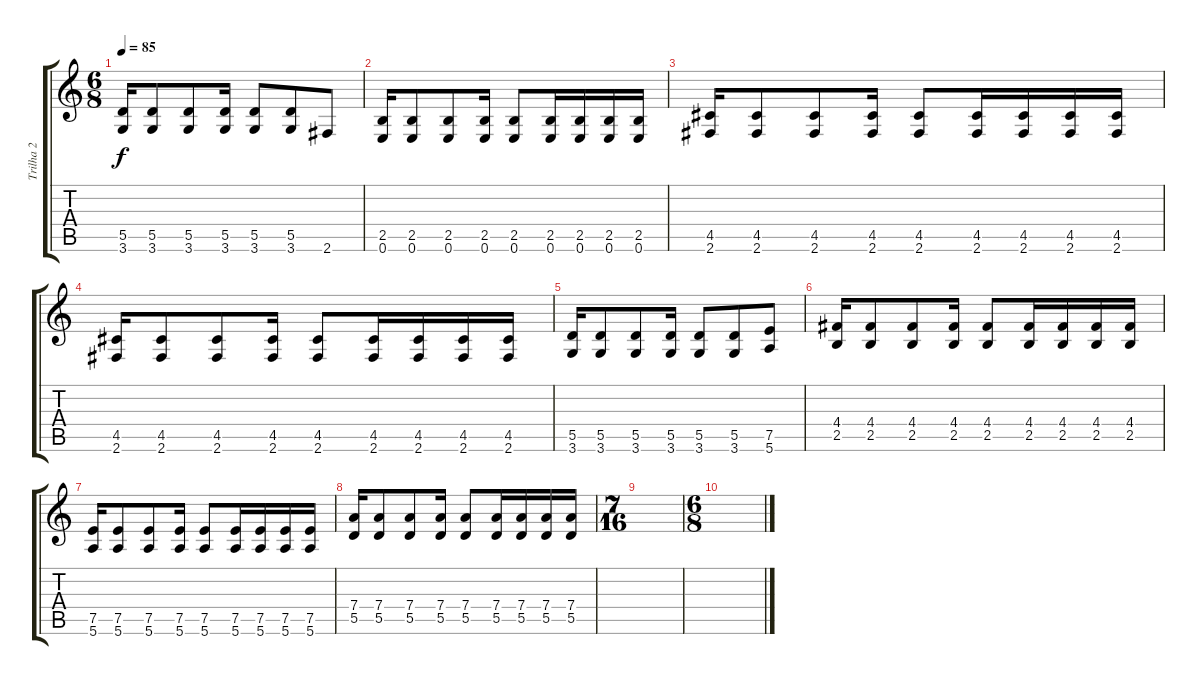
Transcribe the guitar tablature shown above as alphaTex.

\track ("Trilha 2" "Trilha 2") {instrument distortionguitar}
\staff {score tabs}
\tuning (E4 B3 G3 D3 A2 E2) {hide}
\ts (6 8)
\tempo 85
\clef g2
\ks c
(5.5 3.6).16{dy f} (5.5 3.6).8 (5.5 3.6).8 (5.5 3.6).16 (5.5 3.6).8 (5.5 3.6).8 2.6.8 |
(2.5 0.6).16{volume 4} (2.5 0.6).8 (2.5 0.6).8 (2.5 0.6).16 (2.5 0.6).8 (2.5 0.6).16 (2.5 0.6).16 (2.5 0.6).16 (2.5 0.6).16 |
(4.5 2.6).16 (4.5 2.6).8 (4.5 2.6).8 (4.5 2.6).16 (4.5 2.6).8 (4.5 2.6).16 (4.5 2.6).16 (4.5 2.6).16 (4.5 2.6).16 |
(4.5 2.6).16 (4.5 2.6).8 (4.5 2.6).8 (4.5 2.6).16 (4.5 2.6).8 (4.5 2.6).16 (4.5 2.6).16 (4.5 2.6).16 (4.5 2.6).16 |
(5.5 3.6).16 (5.5 3.6).8 (5.5 3.6).8 (5.5 3.6).16 (5.5 3.6).8 (5.5 3.6).8 (7.5 5.6).8 |
(4.4 2.5).16 (4.4 2.5).8 (4.4 2.5).8 (4.4 2.5).16 (4.4 2.5).8 (4.4 2.5).16 (4.4 2.5).16 (4.4 2.5).16 (4.4 2.5).16 |
(7.5 5.6).16{volume 0} (7.5 5.6).8 (7.5 5.6).8 (7.5 5.6).16 (7.5 5.6).8 (7.5 5.6).16 (7.5 5.6).16 (7.5 5.6).16 (7.5 5.6).16 |
(7.4 5.5).16 (7.4 5.5).8 (7.4 5.5).8 (7.4 5.5).16 (7.4 5.5).8 (7.4 5.5).16 (7.4 5.5).16 (7.4 5.5).16 (7.4 5.5).16 |
\ts (7 16)
|
\ts (6 8)
